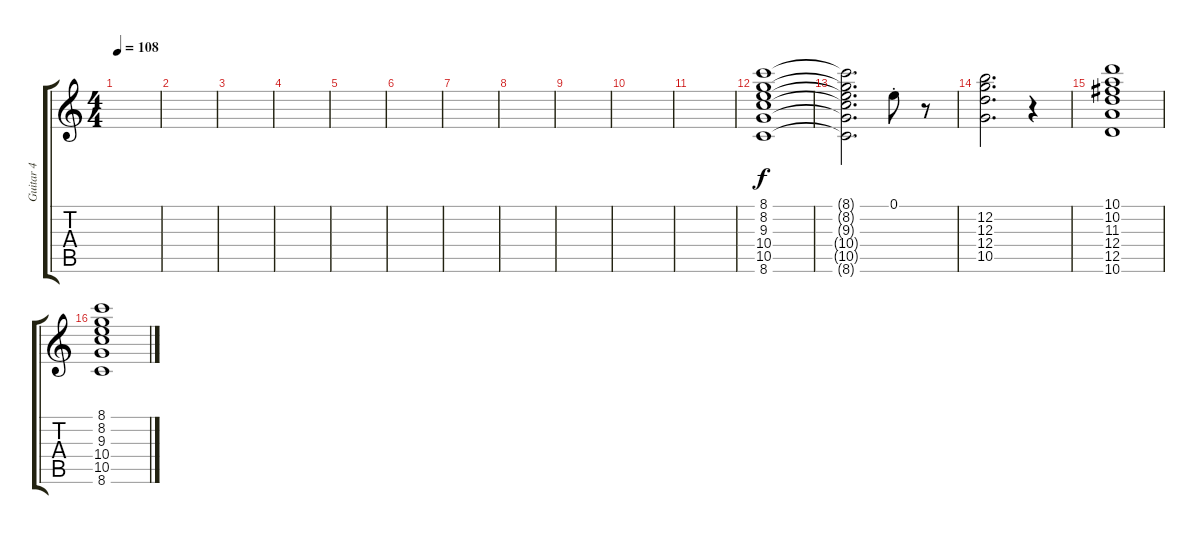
\track ("Guitar 4" "Guitar 4") {instrument overdrivenguitar}
\staff {score tabs}
\tuning (E4 B3 G3 D3 A2 E2) {hide}
\ts (4 4)
\tempo 108
\clef g2
\ks c
|
|
|
|
|
|
|
|
|
|
|
(8.1 8.2 9.3 10.4 10.5 8.6).1 |
(8.1{t} 8.2{t} 9.3{t} 10.4{t} 10.5{t} 8.6{t}).2{d} 0.1{st}.8 r.8 |
(12.2 12.3 12.4 10.5).2{d} r.4 |
(10.1 10.2 11.3 12.4 12.5 10.6).1 |
(8.1 8.2 9.3 10.4 10.5 8.6).1
